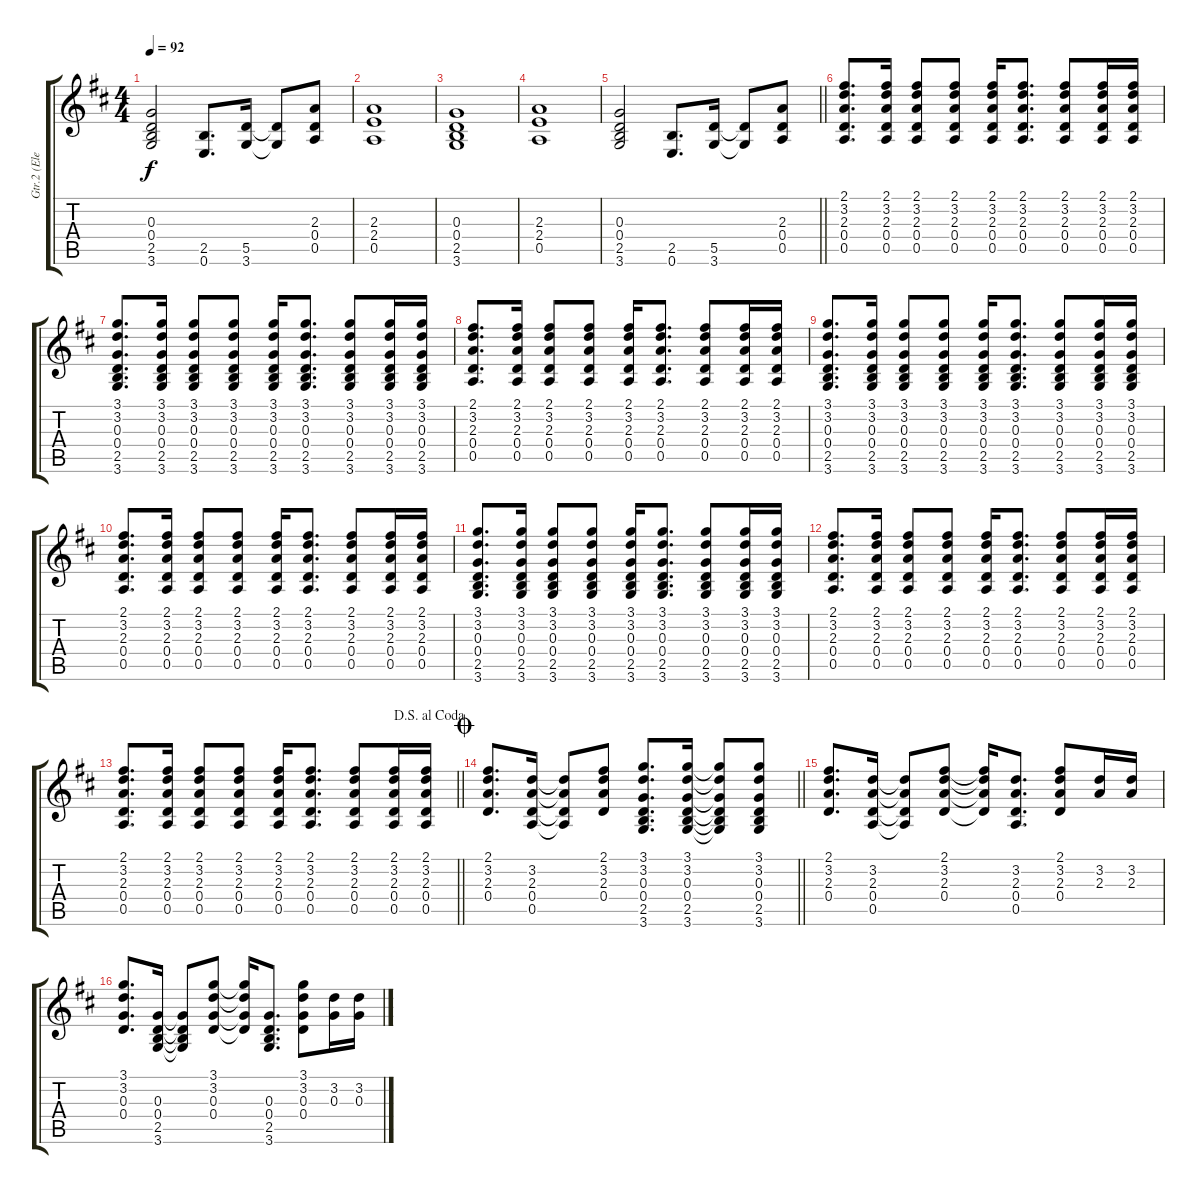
\track ("Gtr.2 (Elec.)" "Gtr.2 (Ele") {instrument distortionguitar}
\staff {score tabs}
\tuning (E4 B3 G3 D3 A2 E2) {hide}
\ts (4 4)
\tempo 92
\clef g2
\ks d
(0.3 0.4 2.5 3.6).2{dy f} (2.5 0.6).8{d} (5.5 3.6).16 (5.5{t} 3.6{t}).8 (2.3 0.4 0.5).8 |
(2.3 2.4 0.5).1 |
(0.3 0.4 2.5 3.6).1 |
(2.3 2.4 0.5).1 |
\barLineRight lightlight
(0.3 0.4 2.5 3.6).2 (2.5 0.6).8{d} (5.5 3.6).16 (5.5{t} 3.6{t}).8 (2.3 0.4 0.5).8 |
(2.1 3.2 2.3 0.4 0.5).8{d} (2.1 3.2 2.3 0.4 0.5).16 (2.1 3.2 2.3 0.4 0.5).8 (2.1 3.2 2.3 0.4 0.5).8 (2.1 3.2 2.3 0.4 0.5).16 (2.1 3.2 2.3 0.4 0.5).8{d} (2.1 3.2 2.3 0.4 0.5).8 (2.1 3.2 2.3 0.4 0.5).16 (2.1 3.2 2.3 0.4 0.5).16 |
(3.1 3.2 0.3 0.4 2.5 3.6).8{d} (3.1 3.2 0.3 0.4 2.5 3.6).16 (3.1 3.2 0.3 0.4 2.5 3.6).8 (3.1 3.2 0.3 0.4 2.5 3.6).8 (3.1 3.2 0.3 0.4 2.5 3.6).16 (3.1 3.2 0.3 0.4 2.5 3.6).8{d} (3.1 3.2 0.3 0.4 2.5 3.6).8 (3.1 3.2 0.3 0.4 2.5 3.6).16 (3.1 3.2 0.3 0.4 2.5 3.6).16 |
(2.1 3.2 2.3 0.4 0.5).8{d} (2.1 3.2 2.3 0.4 0.5).16 (2.1 3.2 2.3 0.4 0.5).8 (2.1 3.2 2.3 0.4 0.5).8 (2.1 3.2 2.3 0.4 0.5).16 (2.1 3.2 2.3 0.4 0.5).8{d} (2.1 3.2 2.3 0.4 0.5).8 (2.1 3.2 2.3 0.4 0.5).16 (2.1 3.2 2.3 0.4 0.5).16 |
(3.1 3.2 0.3 0.4 2.5 3.6).8{d} (3.1 3.2 0.3 0.4 2.5 3.6).16 (3.1 3.2 0.3 0.4 2.5 3.6).8 (3.1 3.2 0.3 0.4 2.5 3.6).8 (3.1 3.2 0.3 0.4 2.5 3.6).16 (3.1 3.2 0.3 0.4 2.5 3.6).8{d} (3.1 3.2 0.3 0.4 2.5 3.6).8 (3.1 3.2 0.3 0.4 2.5 3.6).16 (3.1 3.2 0.3 0.4 2.5 3.6).16 |
(2.1 3.2 2.3 0.4 0.5).8{d} (2.1 3.2 2.3 0.4 0.5).16 (2.1 3.2 2.3 0.4 0.5).8 (2.1 3.2 2.3 0.4 0.5).8 (2.1 3.2 2.3 0.4 0.5).16 (2.1 3.2 2.3 0.4 0.5).8{d} (2.1 3.2 2.3 0.4 0.5).8 (2.1 3.2 2.3 0.4 0.5).16 (2.1 3.2 2.3 0.4 0.5).16 |
(3.1 3.2 0.3 0.4 2.5 3.6).8{d} (3.1 3.2 0.3 0.4 2.5 3.6).16 (3.1 3.2 0.3 0.4 2.5 3.6).8 (3.1 3.2 0.3 0.4 2.5 3.6).8 (3.1 3.2 0.3 0.4 2.5 3.6).16 (3.1 3.2 0.3 0.4 2.5 3.6).8{d} (3.1 3.2 0.3 0.4 2.5 3.6).8 (3.1 3.2 0.3 0.4 2.5 3.6).16 (3.1 3.2 0.3 0.4 2.5 3.6).16 |
(2.1 3.2 2.3 0.4 0.5).8{d} (2.1 3.2 2.3 0.4 0.5).16 (2.1 3.2 2.3 0.4 0.5).8 (2.1 3.2 2.3 0.4 0.5).8 (2.1 3.2 2.3 0.4 0.5).16 (2.1 3.2 2.3 0.4 0.5).8{d} (2.1 3.2 2.3 0.4 0.5).8 (2.1 3.2 2.3 0.4 0.5).16 (2.1 3.2 2.3 0.4 0.5).16 |
\jump dalsegnoalcoda
\barLineRight lightlight
(2.1 3.2 2.3 0.4 0.5).8{d} (2.1 3.2 2.3 0.4 0.5).16 (2.1 3.2 2.3 0.4 0.5).8 (2.1 3.2 2.3 0.4 0.5).8 (2.1 3.2 2.3 0.4 0.5).16 (2.1 3.2 2.3 0.4 0.5).8{d} (2.1 3.2 2.3 0.4 0.5).8 (2.1 3.2 2.3 0.4 0.5).16 (2.1 3.2 2.3 0.4 0.5).16 |
\jump coda
\barLineRight lightlight
(2.1 3.2 2.3 0.4).8{d} (3.2 2.3 0.4 0.5).16 (3.2{t} 2.3{t} 0.4{t} 0.5{t}).8 (2.1 3.2 2.3 0.4).8 (3.1 3.2 0.3 0.4 2.5 3.6).8{d} (3.1 3.2 0.3 0.4 2.5 3.6).16 (3.1{t} 3.2{t} 0.3{t} 0.4{t} 2.5{t} 3.6{t}).8 (3.1 3.2 0.3 0.4 2.5 3.6).8 |
(2.1 3.2 2.3 0.4).8{d} (3.2 2.3 0.4 0.5).16 (3.2{t} 2.3{t} 0.4{t} 0.5{t}).8 (2.1 3.2 2.3 0.4).8 (2.1{t} 3.2{t} 2.3{t} 0.4{t}).16 (3.2 2.3 0.4 0.5).8{d} (2.1 3.2 2.3 0.4).8 (3.2 2.3).16 (3.2 2.3).16 |
(3.1 3.2 0.3 0.4).8{d} (0.3 0.4 2.5 3.6).16 (0.3{t} 0.4{t} 2.5{t} 3.6{t}).8 (3.1 3.2 0.3 0.4).8 (3.1{t} 3.2{t} 0.3{t} 0.4{t}).16 (0.3 0.4 2.5 3.6).8{d} (3.1 3.2 0.3 0.4).8 (3.2 0.3).16 (3.2 0.3).16
